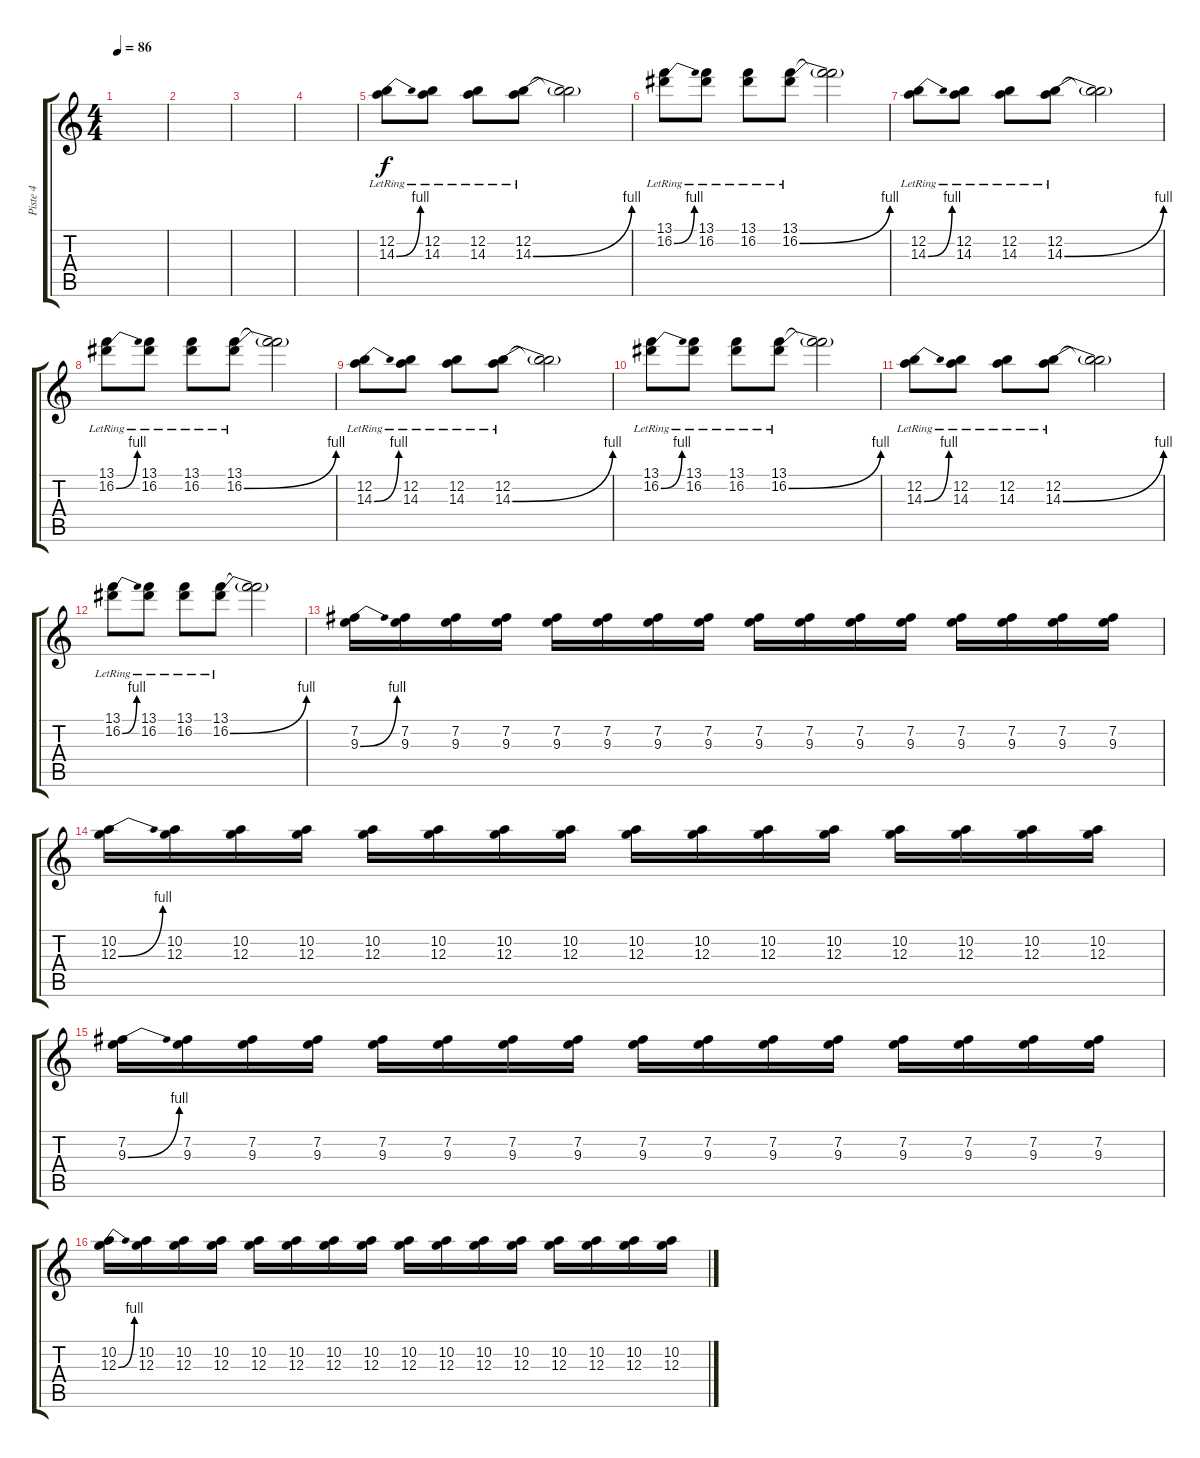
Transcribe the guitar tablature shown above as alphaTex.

\track ("Piste 4" "Piste 4") {instrument distortionguitar}
\staff {score tabs}
\tuning (E4 B3 G3 D3 A2 E2) {hide}
\ts (4 4)
\tempo 86
\clef g2
\ks c
|
|
|
|
(12.2 14.3{be (bend 0 0 60 4) lr}).8 (12.2 14.3{lr}).8 (12.2 14.3{lr}).8 (12.2{lr} 14.3{be (bend 0 0 60 4) lr}).8 (12.2{t} 14.3{t}).2 |
(13.1 16.2{be (bend 0 0 60 4) lr}).8 (13.1 16.2{lr}).8 (13.1 16.2{lr}).8 (13.1 16.2{be (bend 0 0 60 4) lr}).8 (13.1{t} 16.2{t}).2 |
(12.2 14.3{be (bend 0 0 60 4) lr}).8 (12.2 14.3{lr}).8 (12.2 14.3{lr}).8 (12.2{lr} 14.3{be (bend 0 0 60 4) lr}).8 (12.2{t} 14.3{t}).2 |
(13.1 16.2{be (bend 0 0 60 4) lr}).8 (13.1 16.2{lr}).8 (13.1 16.2{lr}).8 (13.1 16.2{be (bend 0 0 60 4) lr}).8 (13.1{t} 16.2{t}).2 |
(12.2 14.3{be (bend 0 0 60 4) lr}).8 (12.2 14.3{lr}).8 (12.2 14.3{lr}).8 (12.2{lr} 14.3{be (bend 0 0 60 4) lr}).8 (12.2{t} 14.3{t}).2 |
(13.1 16.2{be (bend 0 0 60 4) lr}).8 (13.1 16.2{lr}).8 (13.1 16.2{lr}).8 (13.1 16.2{be (bend 0 0 60 4) lr}).8 (13.1{t} 16.2{t}).2 |
(12.2 14.3{be (bend 0 0 60 4) lr}).8 (12.2 14.3{lr}).8 (12.2 14.3{lr}).8 (12.2{lr} 14.3{be (bend 0 0 60 4) lr}).8 (12.2{t} 14.3{t}).2 |
(13.1 16.2{be (bend 0 0 60 4) lr}).8 (13.1 16.2{lr}).8 (13.1 16.2{lr}).8 (13.1 16.2{be (bend 0 0 60 4) lr}).8 (13.1{t} 16.2{t}).2 |
(7.2 9.3{be (bend 0 0 60 4)}).16 (7.2 9.3).16 (7.2 9.3).16 (7.2 9.3).16 (7.2 9.3).16 (7.2 9.3).16 (7.2 9.3).16 (7.2 9.3).16 (7.2 9.3).16 (7.2 9.3).16 (7.2 9.3).16 (7.2 9.3).16 (7.2 9.3).16 (7.2 9.3).16 (7.2 9.3).16 (7.2 9.3).16 |
(10.2 12.3{be (bend 0 0 60 4)}).16 (10.2 12.3).16 (10.2 12.3).16 (10.2 12.3).16 (10.2 12.3).16 (10.2 12.3).16 (10.2 12.3).16 (10.2 12.3).16 (10.2 12.3).16 (10.2 12.3).16 (10.2 12.3).16 (10.2 12.3).16 (10.2 12.3).16 (10.2 12.3).16 (10.2 12.3).16 (10.2 12.3).16 |
(7.2 9.3{be (bend 0 0 60 4)}).16 (7.2 9.3).16 (7.2 9.3).16 (7.2 9.3).16 (7.2 9.3).16 (7.2 9.3).16 (7.2 9.3).16 (7.2 9.3).16 (7.2 9.3).16 (7.2 9.3).16 (7.2 9.3).16 (7.2 9.3).16 (7.2 9.3).16 (7.2 9.3).16 (7.2 9.3).16 (7.2 9.3).16 |
(10.2 12.3{be (bend 0 0 60 4)}).16 (10.2 12.3).16 (10.2 12.3).16 (10.2 12.3).16 (10.2 12.3).16 (10.2 12.3).16 (10.2 12.3).16 (10.2 12.3).16 (10.2 12.3).16 (10.2 12.3).16 (10.2 12.3).16 (10.2 12.3).16 (10.2 12.3).16 (10.2 12.3).16 (10.2 12.3).16 (10.2 12.3).16
